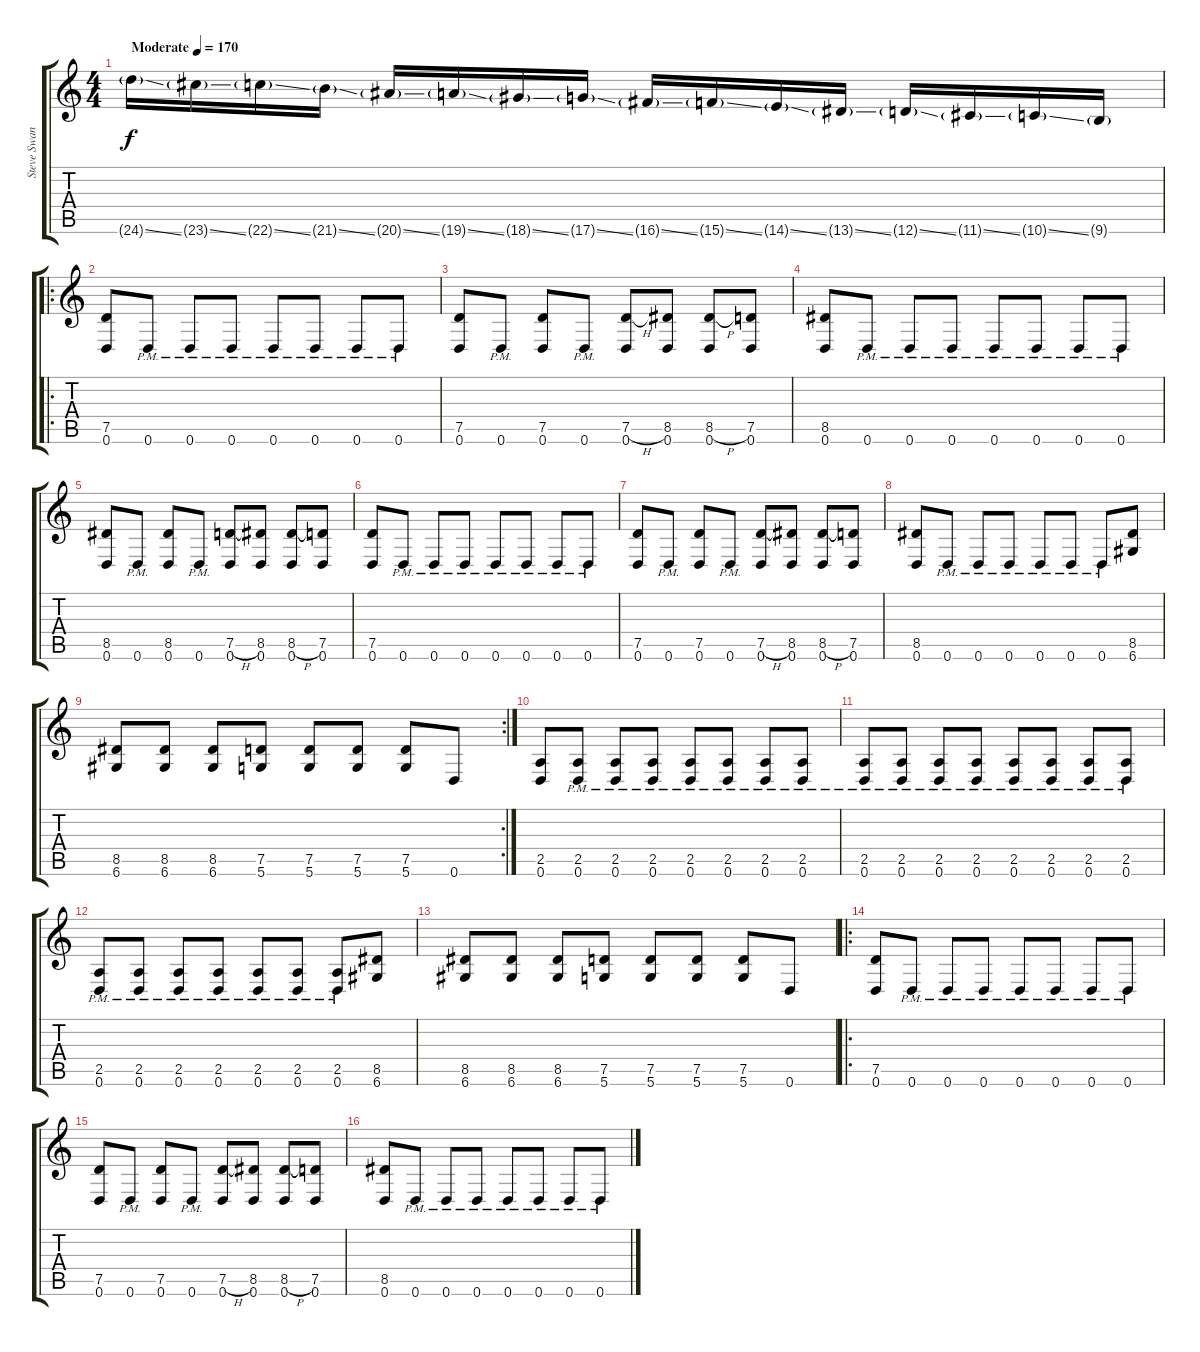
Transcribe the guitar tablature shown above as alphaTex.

\track ("Steve Swanson" "Steve Swan") {instrument distortionguitar}
\staff {score tabs}
\tuning (D4 A3 F3 C3 G2 D2) {hide}
\ts (4 4)
\tempo (170 "Moderate")
\clef g2
\ks c
24.6{ss g}.16{dy f instrument distortionguitar} 23.6{ss g}.16 22.6{ss g}.16 21.6{ss g}.16 20.6{ss g}.16 19.6{ss g}.16 18.6{ss g}.16 17.6{ss g}.16 16.6{ss g}.16 15.6{ss g}.16 14.6{ss g}.16 13.6{ss g}.16 12.6{ss g}.16 11.6{ss g}.16 10.6{ss g}.16 9.6{g}.16 |
\ro
(7.5 0.6).8 0.6{pm}.8 0.6{pm}.8 0.6{pm}.8 0.6{pm}.8 0.6{pm}.8 0.6{pm}.8 0.6{pm}.8 |
(7.5 0.6).8 0.6{pm}.8 (7.5 0.6).8 0.6{pm}.8 (7.5{h} 0.6).8 (8.5 0.6).8 (8.5{h} 0.6).8 (7.5 0.6).8 |
(8.5 0.6).8 0.6{pm}.8 0.6{pm}.8 0.6{pm}.8 0.6{pm}.8 0.6{pm}.8 0.6{pm}.8 0.6{pm}.8 |
(8.5 0.6).8 0.6{pm}.8 (8.5 0.6).8 0.6{pm}.8 (7.5{h} 0.6).8 (8.5 0.6).8 (8.5{h} 0.6).8 (7.5 0.6).8 |
(7.5 0.6).8 0.6{pm}.8 0.6{pm}.8 0.6{pm}.8 0.6{pm}.8 0.6{pm}.8 0.6{pm}.8 0.6{pm}.8 |
(7.5 0.6).8 0.6{pm}.8 (7.5 0.6).8 0.6{pm}.8 (7.5{h} 0.6).8 (8.5 0.6).8 (8.5{h} 0.6).8 (7.5 0.6).8 |
(8.5 0.6).8 0.6{pm}.8 0.6{pm}.8 0.6{pm}.8 0.6{pm}.8 0.6{pm}.8 0.6{pm}.8 (8.5 6.6).8 |
\rc 2
(8.5 6.6).8 (8.5 6.6).8 (8.5 6.6).8 (7.5 5.6).8 (7.5 5.6).8 (7.5 5.6).8 (7.5 5.6).8 0.6.8 |
(2.5 0.6).8 (2.5{pm} 0.6{pm}).8 (2.5{pm} 0.6{pm}).8 (2.5{pm} 0.6{pm}).8 (2.5{pm} 0.6{pm}).8 (2.5{pm} 0.6{pm}).8 (2.5{pm} 0.6{pm}).8 (2.5{pm} 0.6{pm}).8 |
(2.5{pm} 0.6{pm}).8 (2.5{pm} 0.6{pm}).8 (2.5{pm} 0.6{pm}).8 (2.5{pm} 0.6{pm}).8 (2.5{pm} 0.6{pm}).8 (2.5{pm} 0.6{pm}).8 (2.5{pm} 0.6{pm}).8 (2.5{pm} 0.6{pm}).8 |
(2.5{pm} 0.6{pm}).8 (2.5{pm} 0.6{pm}).8 (2.5{pm} 0.6{pm}).8 (2.5{pm} 0.6{pm}).8 (2.5{pm} 0.6{pm}).8 (2.5{pm} 0.6{pm}).8 (2.5{pm} 0.6{pm}).8 (8.5 6.6).8 |
(8.5 6.6).8 (8.5 6.6).8 (8.5 6.6).8 (7.5 5.6).8 (7.5 5.6).8 (7.5 5.6).8 (7.5 5.6).8 0.6.8 |
\ro
(7.5 0.6).8 0.6{pm}.8 0.6{pm}.8 0.6{pm}.8 0.6{pm}.8 0.6{pm}.8 0.6{pm}.8 0.6{pm}.8 |
(7.5 0.6).8 0.6{pm}.8 (7.5 0.6).8 0.6{pm}.8 (7.5{h} 0.6).8 (8.5 0.6).8 (8.5{h} 0.6).8 (7.5 0.6).8 |
(8.5 0.6).8 0.6{pm}.8 0.6{pm}.8 0.6{pm}.8 0.6{pm}.8 0.6{pm}.8 0.6{pm}.8 0.6{pm}.8
